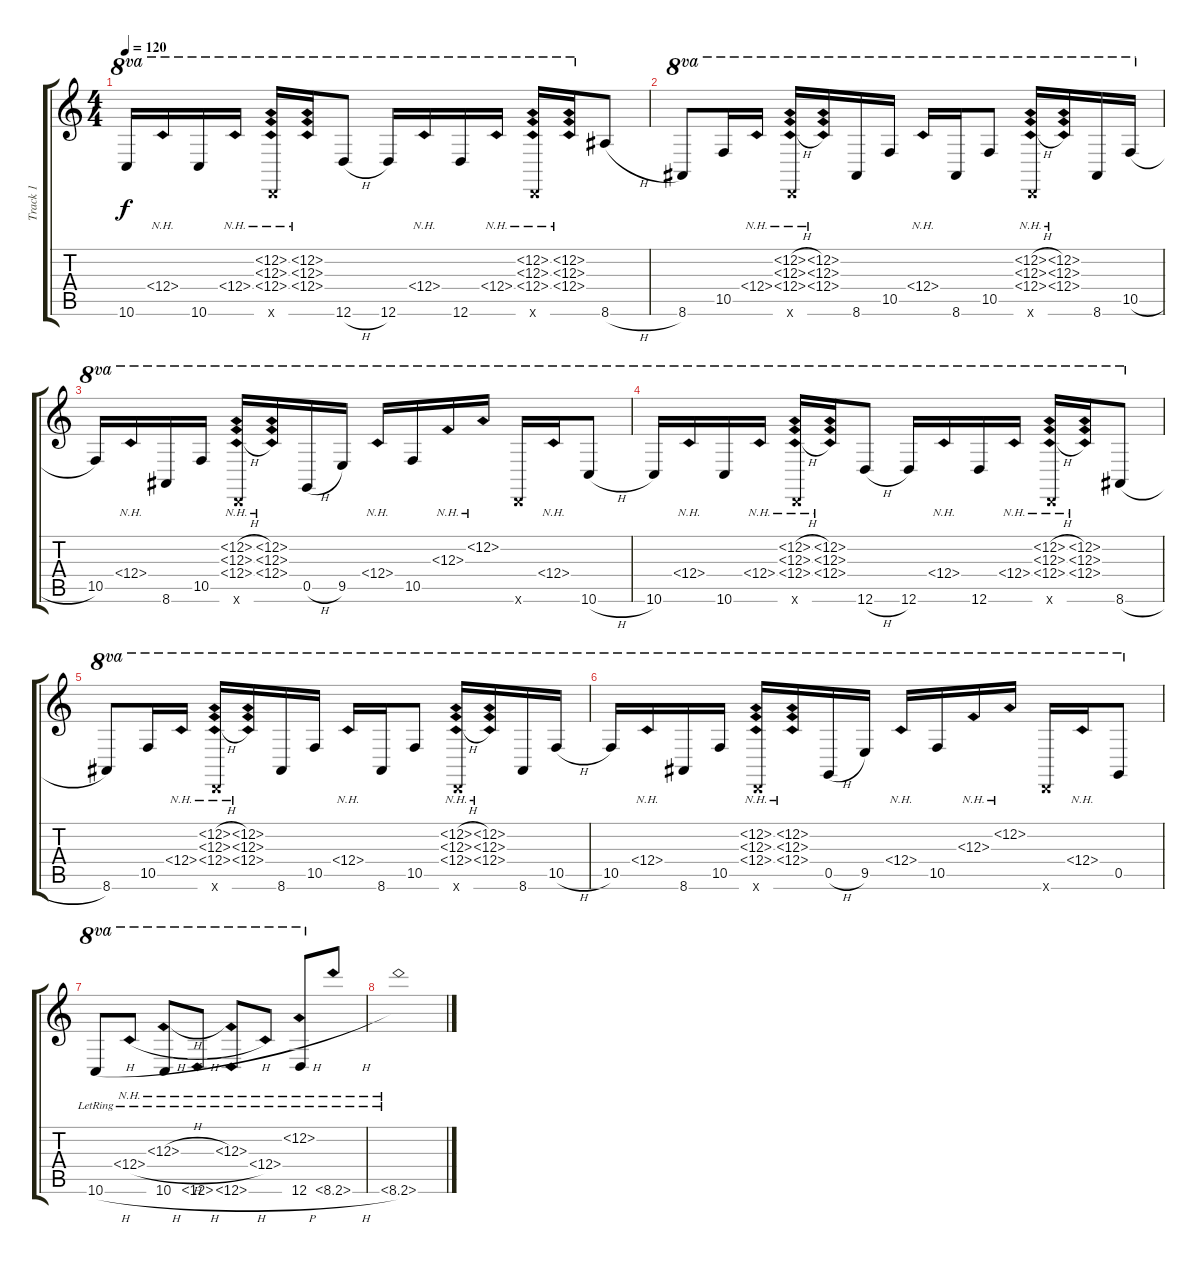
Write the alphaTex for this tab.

\track ("Track 1" "Track 1") {instrument acousticguitarsteel}
\staff {score tabs}
\tuning (D4 A3 F3 C3 G2 D2) {hide}
\ts (4 4)
\tempo 120
\clef g2
\ks c
10.6.16{ot 8va dy f} 12.4{nh}.16{ot 8va} 10.6.16{ot 8va} 12.4{nh}.16{ot 8va} (12.2{nh} 12.3{nh} 12.4{nh} 0.6{x}).16{ot 8va} (12.2{nh} 12.3{nh} 12.4{nh}).16{ot 8va} 12.6{h}.8{ot 8va} 12.6.16{ot 8va} 12.4{nh}.16{ot 8va} 12.6.16{ot 8va} 12.4{nh}.16{ot 8va} (12.2{nh} 12.3{nh} 12.4{nh} 0.6{x}).16{ot 8va} (12.2{nh} 12.3{nh} 12.4{nh}).16{ot 8va} 8.6{h}.8 |
8.6.8{ot 8va} 10.5.16{ot 8va} 12.4{nh}.16{ot 8va} (12.2{nh h} 12.3{nh h} 12.4{nh h} 0.6{x}).16{ot 8va} (12.2{nh} 12.3{nh} 12.4{nh}).16{ot 8va} 8.6.16{ot 8va} 10.5.16{ot 8va} 12.4{nh}.16{ot 8va} 8.6.16{ot 8va} 10.5.8{ot 8va} (12.2{nh h} 12.3{nh h} 12.4{nh h} 0.6{x}).16{ot 8va} (12.2{nh} 12.3{nh} 12.4{nh}).16{ot 8va} 8.6.16{ot 8va} 10.5{h}.16{ot 8va} |
10.5.16{ot 8va} 12.4{nh}.16{ot 8va} 8.6.16{ot 8va} 10.5.16{ot 8va} (12.2{nh h} 12.3{nh h} 12.4{nh h} 0.6{x}).16{ot 8va} (12.2{nh} 12.3{nh} 12.4{nh}).16{ot 8va} 0.5{h}.16{ot 8va} 9.5.16{ot 8va} 12.4{nh}.16{ot 8va} 10.5.16{ot 8va} 12.3{nh}.16{ot 8va} 12.2{nh}.16{ot 8va} 0.6{x}.16{ot 8va} 12.4{nh}.16{ot 8va} 10.6{h}.8{ot 8va} |
10.6.16{ot 8va} 12.4{nh}.16{ot 8va} 10.6.16{ot 8va} 12.4{nh}.16{ot 8va} (12.2{nh h} 12.3{nh h} 12.4{nh h} 0.6{x}).16{ot 8va} (12.2{nh} 12.3{nh} 12.4{nh}).16{ot 8va} 12.6{h}.8{ot 8va} 12.6.16{ot 8va} 12.4{nh}.16{ot 8va} 12.6.16{ot 8va} 12.4{nh}.16{ot 8va} (12.2{nh h} 12.3{nh h} 12.4{nh h} 0.6{x}).16{ot 8va} (12.2{nh} 12.3{nh} 12.4{nh}).16{ot 8va} 8.6{h}.8{ot 8va} |
8.6.8{ot 8va} 10.5.16{ot 8va} 12.4{nh}.16{ot 8va} (12.2{nh h} 12.3{nh h} 12.4{nh h} 0.6{x}).16{ot 8va} (12.2{nh} 12.3{nh} 12.4{nh}).16{ot 8va} 8.6.16{ot 8va} 10.5.16{ot 8va} 12.4{nh}.16{ot 8va} 8.6.16{ot 8va} 10.5.8{ot 8va} (12.2{nh h} 12.3{nh h} 12.4{nh h} 0.6{x}).16{ot 8va} (12.2{nh} 12.3{nh} 12.4{nh}).16{ot 8va} 8.6.16{ot 8va} 10.5{h}.16{ot 8va} |
10.5.16{ot 8va} 12.4{nh}.16{ot 8va} 8.6.16{ot 8va} 10.5.16{ot 8va} (12.2{nh} 12.3{nh} 12.4{nh} 0.6{x}).16{ot 8va} (12.2{nh} 12.3{nh} 12.4{nh}).16{ot 8va} 0.5{h}.16{ot 8va} 9.5.16{ot 8va} 12.4{nh}.16{ot 8va} 10.5.16{ot 8va} 12.3{nh}.16{ot 8va} 12.2{nh}.16{ot 8va} 0.6{x}.16{ot 8va} 12.4{nh}.16{ot 8va} 0.5.8{ot 8va} |
10.6{h lr}.8{ot 8va} 12.4{nh h lr}.8{ot 8va} (12.3{nh h lr} 10.6{h lr}).8{ot 8va} 12.6{nh h lr}.8{ot 8va} (12.3{nh lr} 12.6{nh h lr}).8{ot 8va} 12.4{nh lr}.8{ot 8va} (12.2{nh lr} 12.6{h lr}).8{ot 8va} 8.6{nh h lr}.8 |
8.6{nh lr}.1
